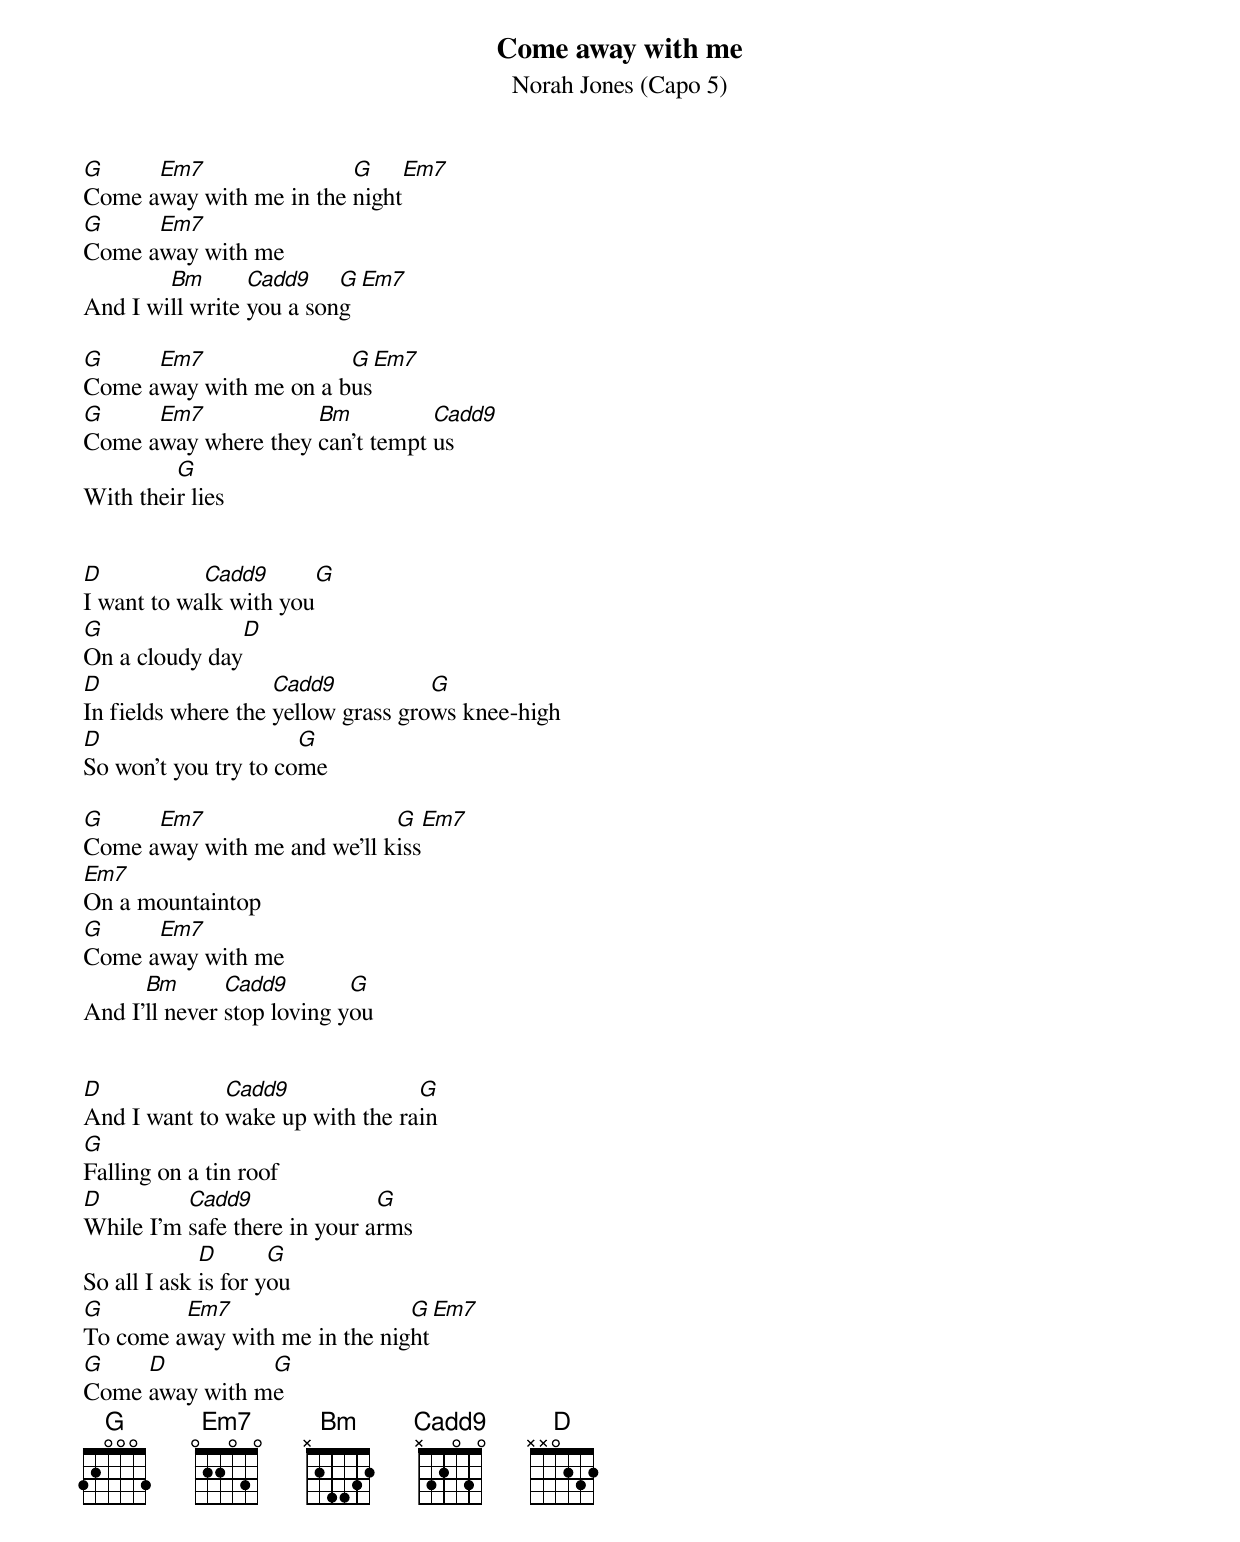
Come away with me
Norah Jones (Capo 5)

G     Em7                G     Em7
Come away with me in the night
G     Em7
Come away with me
        Bm       C(add9)  G    Em7
And I will write you a song

G     Em7               G    Em7
Come away with me on a bus
G     Em7            Bm          C(add9)
Come away where they can't tempt us
         G
With their lies


D           C(add9)              G
I want to walk with you
G                                   D
On a cloudy day
D                   C(add9)         G
In fields where the yellow grass grows knee-high
D                     G
So won't you try to come

G     Em7                    G     Em7
Come away with me and we'll kiss
Em7
On a mountaintop
G     Em7
Come away with me
      Bm       C(add9)      G
And I'll never stop loving you


D             C(add9)            G
And I want to wake up with the rain
G
Falling on a tin roof
D         C(add9)             G
While I'm safe there in your arms
             D       G
So all I ask is for you
G        Em7                   G     Em7
To come away with me in the night
G    D          G
Come away with me
